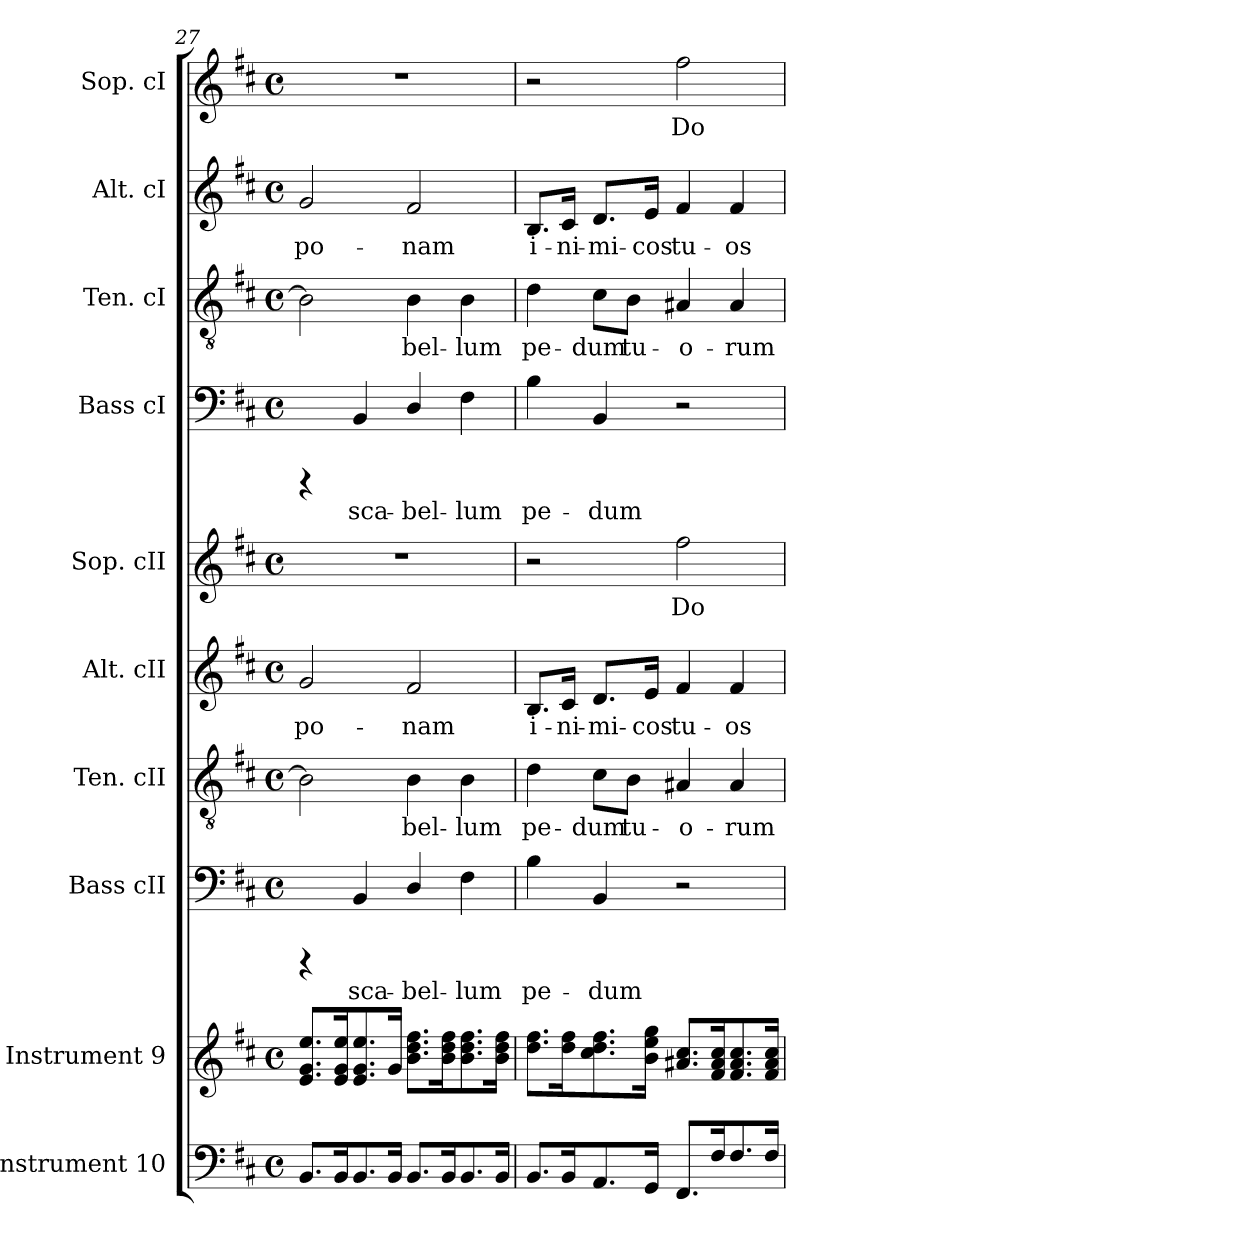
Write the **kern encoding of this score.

**kern	**kern	**kern	**text	**kern	**text	**kern	**text	**kern	**text	**kern	**text	**kern	**text	**kern	**text	**kern	**text
*part10	*part9	*part8	*part8	*part7	*part7	*part6	*part6	*part5	*part5	*part4	*part4	*part3	*part3	*part2	*part2	*part1	*part1
*staff10	*staff9	*staff8	*staff8	*staff7	*staff7	*staff6	*staff6	*staff5	*staff5	*staff4	*staff4	*staff3	*staff3	*staff2	*staff2	*staff1	*staff1
*I"Instrument 10	*I"Instrument 9	*I"Bass cII	*	*I"Ten. cII	*	*I"Alt. cII	*	*I"Sop. cII	*	*I"Bass cI	*	*I"Ten. cI	*	*I"Alt. cI	*	*I"Sop. cI	*
*	*	*I'Bass cII	*	*I'Ten. cII	*	*I'Alt. cII	*	*I'Sop. cII	*	*I'Bass cI	*	*I'Ten. cI	*	*I'Alt. cI	*	*I'Sop. cI	*
*clefF4	*clefG2	*clefF4	*	*clefGv2	*	*clefG2	*	*clefG2	*	*clefF4	*	*clefGv2	*	*clefG2	*	*clefG2	*
*k[f#c#]	*k[f#c#]	*k[f#c#]	*	*k[f#c#]	*	*k[f#c#]	*	*k[f#c#]	*	*k[f#c#]	*	*k[f#c#]	*	*k[f#c#]	*	*k[f#c#]	*
*D:	*D:	*D:	*	*D:	*	*D:	*	*D:	*	*D:	*	*D:	*	*D:	*	*D:	*
*M4/4	*M4/4	*M4/4	*	*M4/4	*	*M4/4	*	*M4/4	*	*M4/4	*	*M4/4	*	*M4/4	*	*M4/4	*
*met(c)	*met(c)	*met(c)	*	*met(c)	*	*met(c)	*	*met(c)	*	*met(c)	*	*met(c)	*	*met(c)	*	*met(c)	*
=27	=27	=27	=27	=27	=27	=27	=27	=27	=27	=27	=27	=27	=27	=27	=27	=27	=27
!	!	!	!	!	!LO:LY:b:cj	!	!LO:LY:b:cj	!	!	!	!	!	!LO:LY:b:cj	!	!LO:LY:b:cj	!	!
8.BB/L	8.ee/ 8.g/ 8.e/L	4rCCC	.	2B\]	--	2g/	po-	1r	.	4rCCC	.	2B\]	--	2g/	po-	1r	.
16BB/	16ee/ 16g/ 16e/	.	.	.	.	.	.	.	.	.	.	.	.	.	.	.	.
!	!	!	!LO:LY:b:cj	!	!	!	!	!	!	!	!LO:LY:b:cj	!	!	!	!	!	!
8.BB/	8.ee/ 8.g/ 8.e/	4BB/	sca-	.	.	.	.	.	.	4BB/	sca-	.	.	.	.	.	.
16BB/J	16g/J	.	.	.	.	.	.	.	.	.	.	.	.	.	.	.	.
!	!	!	!LO:LY:b:cj	!	!LO:LY:b:cj	!	!LO:LY:b:cj	!	!	!	!LO:LY:b:cj	!	!LO:LY:b:cj	!	!LO:LY:b:cj	!	!
8.BB/L	8.ff#\ 8.dd\ 8.b\L	4D/	-bel-	4B\	-bel-	2f#/	-nam	.	.	4D/	-bel-	4B\	-bel-	2f#/	-nam	.	.
16BB/	16ff#\ 16dd\ 16b\	.	.	.	.	.	.	.	.	.	.	.	.	.	.	.	.
!	!	!	!LO:LY:b:cj	!	!LO:LY:b:cj	!	!	!	!	!	!LO:LY:b:cj	!	!LO:LY:b:cj	!	!	!	!
8.BB/	8.ff#\ 8.dd\ 8.b\	4F#\	-lum	4B\	-lum	.	.	.	.	4F#\	-lum	4B\	-lum	.	.	.	.
16BB/J	16ff#\ 16dd\ 16b\J	.	.	.	.	.	.	.	.	.	.	.	.	.	.	.	.
!!LO:PB:g=z
=28	=28	=28	=28	=28	=28	=28	=28	=28	=28	=28	=28	=28	=28	=28	=28	=28	=28
!	!	!	!LO:LY:b:cj	!	!LO:LY:b:cj	!	!LO:LY:b:cj	!	!	!	!LO:LY:b:cj	!	!LO:LY:b:cj	!	!LO:LY:b:cj	!	!
8.BB/L	8.ff#\ 8.dd\L	4B\	pe-	4d\	pe-	8.B/L	i-	2r	.	4B\	pe-	4d\	pe-	8.B/L	i-	2r	.
!	!	!	!	!	!	!	!LO:LY:b:cj	!	!	!	!	!	!	!	!LO:LY:b:cj	!	!
16BB/	16ff#\ 16dd\	.	.	.	.	16c#/Jk	-ni-	.	.	.	.	.	.	16c#/Jk	-ni-	.	.
!	!	!	!LO:LY:b:cj	!	!LO:LY:b:cj	!	!LO:LY:b:cj	!	!	!	!LO:LY:b:cj	!	!LO:LY:b:cj	!	!LO:LY:b:cj	!	!
8.AA/	8.ff#\ 8.cc#\ 8.dd\	4BB/	-dum	8c#\L	-dum	8.d/L	-mi-	.	.	4BB/	-dum	8c#\L	-dum	8.d/L	-mi-	.	.
!	!	!	!	!	!LO:LY:b:cj	!	!	!	!	!	!	!	!LO:LY:b:cj	!	!	!	!
.	.	.	.	8B\J	tu-	.	.	.	.	.	.	8B\J	tu-	.	.	.	.
!	!	!	!	!	!	!	!LO:LY:b:cj	!	!	!	!	!	!	!	!LO:LY:b:cj	!	!
16GG/J	16gg\ 16ee\ 16b\J	.	.	.	.	16e/Jk	-cos	.	.	.	.	.	.	16e/Jk	-cos	.	.
!	!	!	!	!	!LO:LY:b:cj	!	!LO:LY:b:cj	!	!LO:LY:b:cj	!	!	!	!LO:LY:b:cj	!	!LO:LY:b:cj	!	!LO:LY:b:cj
8.FF#/L	8.cc#/ 8.a#X/L	2r	.	4A#X/	-o-	4f#/	tu-	2ff#\	Do-	2r	.	4A#X/	-o-	4f#/	tu-	2ff#\	Do-
16F#/	16cc#/ 16a#/ 16f#/	.	.	.	.	.	.	.	.	.	.	.	.	.	.	.	.
!	!	!	!	!	!LO:LY:b:cj	!	!LO:LY:b:cj	!	!	!	!	!	!LO:LY:b:cj	!	!LO:LY:b:cj	!	!
8.F#/	8.cc#/ 8.a#/ 8.f#/	.	.	4A#/	-rum	4f#/	-os	.	.	.	.	4A#/	-rum	4f#/	-os	.	.
16F#/J	16cc#/ 16a#/ 16f#/J	.	.	.	.	.	.	.	.	.	.	.	.	.	.	.	.
=	=	=	=	=	=	=	=	=	=	=	=	=	=	=	=	=	=
*-	*-	*-	*-	*-	*-	*-	*-	*-	*-	*-	*-	*-	*-	*-	*-	*-	*-
